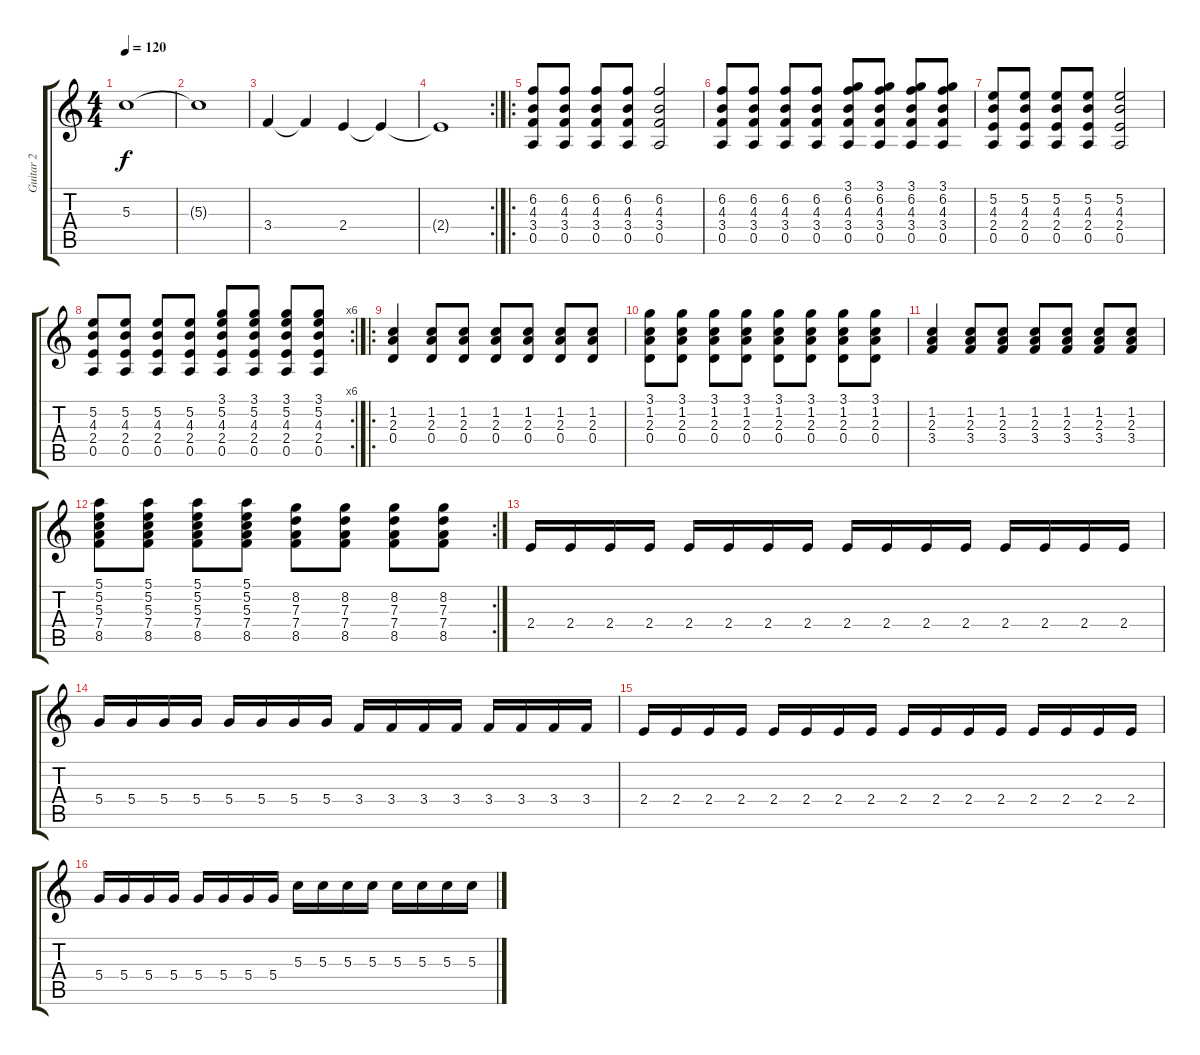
\track ("Guitar 2" "Guitar 2") {instrument distortionguitar}
\staff {score tabs}
\tuning (E4 B3 G3 D3 A2 E2) {hide}
\ts (4 4)
\tempo 120
\clef g2
\ks c
5.3{t}.1{dy f} |
5.3{t}.1 |
3.4.4 3.4{t}.4 2.4.4 2.4{t}.4 |
\rc 2
2.4{t}.1 |
\ro
(6.2 4.3 3.4 0.5).8 (6.2 4.3 3.4 0.5).8 (6.2 4.3 3.4 0.5).8 (6.2 4.3 3.4 0.5).8 (6.2 4.3 3.4 0.5).2 |
(6.2 4.3 3.4 0.5).8 (6.2 4.3 3.4 0.5).8 (6.2 4.3 3.4 0.5).8 (6.2 4.3 3.4 0.5).8 (3.1 6.2 4.3 3.4 0.5).8 (3.1 6.2 4.3 3.4 0.5).8 (3.1 6.2 4.3 3.4 0.5).8 (3.1 6.2 4.3 3.4 0.5).8 |
(5.2 4.3 2.4 0.5).8 (5.2 4.3 2.4 0.5).8 (5.2 4.3 2.4 0.5).8 (5.2 4.3 2.4 0.5).8 (5.2 4.3 2.4 0.5).2 |
\rc 6
(5.2 4.3 2.4 0.5).8 (5.2 4.3 2.4 0.5).8 (5.2 4.3 2.4 0.5).8 (5.2 4.3 2.4 0.5).8 (3.1 5.2 4.3 2.4 0.5).8 (3.1 5.2 4.3 2.4 0.5).8 (3.1 5.2 4.3 2.4 0.5).8 (3.1 5.2 4.3 2.4 0.5).8 |
\ro
(1.2 2.3 0.4).4 (1.2 2.3 0.4).8 (1.2 2.3 0.4).8 (1.2 2.3 0.4).8 (1.2 2.3 0.4).8 (1.2 2.3 0.4).8 (1.2 2.3 0.4).8 |
(3.1 1.2 2.3 0.4).8 (3.1 1.2 2.3 0.4).8 (3.1 1.2 2.3 0.4).8 (3.1 1.2 2.3 0.4).8 (3.1 1.2 2.3 0.4).8 (3.1 1.2 2.3 0.4).8 (3.1 1.2 2.3 0.4).8 (3.1 1.2 2.3 0.4).8 |
(1.2 2.3 3.4).4 (1.2 2.3 3.4).8 (1.2 2.3 3.4).8 (1.2 2.3 3.4).8 (1.2 2.3 3.4).8 (1.2 2.3 3.4).8 (1.2 2.3 3.4).8 |
\rc 2
(5.1 5.2 5.3 7.4 8.5).8 (5.1 5.2 5.3 7.4 8.5).8 (5.1 5.2 5.3 7.4 8.5).8 (5.1 5.2 5.3 7.4 8.5).8 (8.2 7.3 7.4 8.5).8 (8.2 7.3 7.4 8.5).8 (8.2 7.3 7.4 8.5).8 (8.2 7.3 7.4 8.5).8 |
2.4.16 2.4.16 2.4.16 2.4.16 2.4.16 2.4.16 2.4.16 2.4.16 2.4.16 2.4.16 2.4.16 2.4.16 2.4.16 2.4.16 2.4.16 2.4.16 |
5.4.16 5.4.16 5.4.16 5.4.16 5.4.16 5.4.16 5.4.16 5.4.16 3.4.16 3.4.16 3.4.16 3.4.16 3.4.16 3.4.16 3.4.16 3.4.16 |
2.4.16 2.4.16 2.4.16 2.4.16 2.4.16 2.4.16 2.4.16 2.4.16 2.4.16 2.4.16 2.4.16 2.4.16 2.4.16 2.4.16 2.4.16 2.4.16 |
5.4.16 5.4.16 5.4.16 5.4.16 5.4.16 5.4.16 5.4.16 5.4.16 5.3.16 5.3.16 5.3.16 5.3.16 5.3.16 5.3.16 5.3.16 5.3.16
